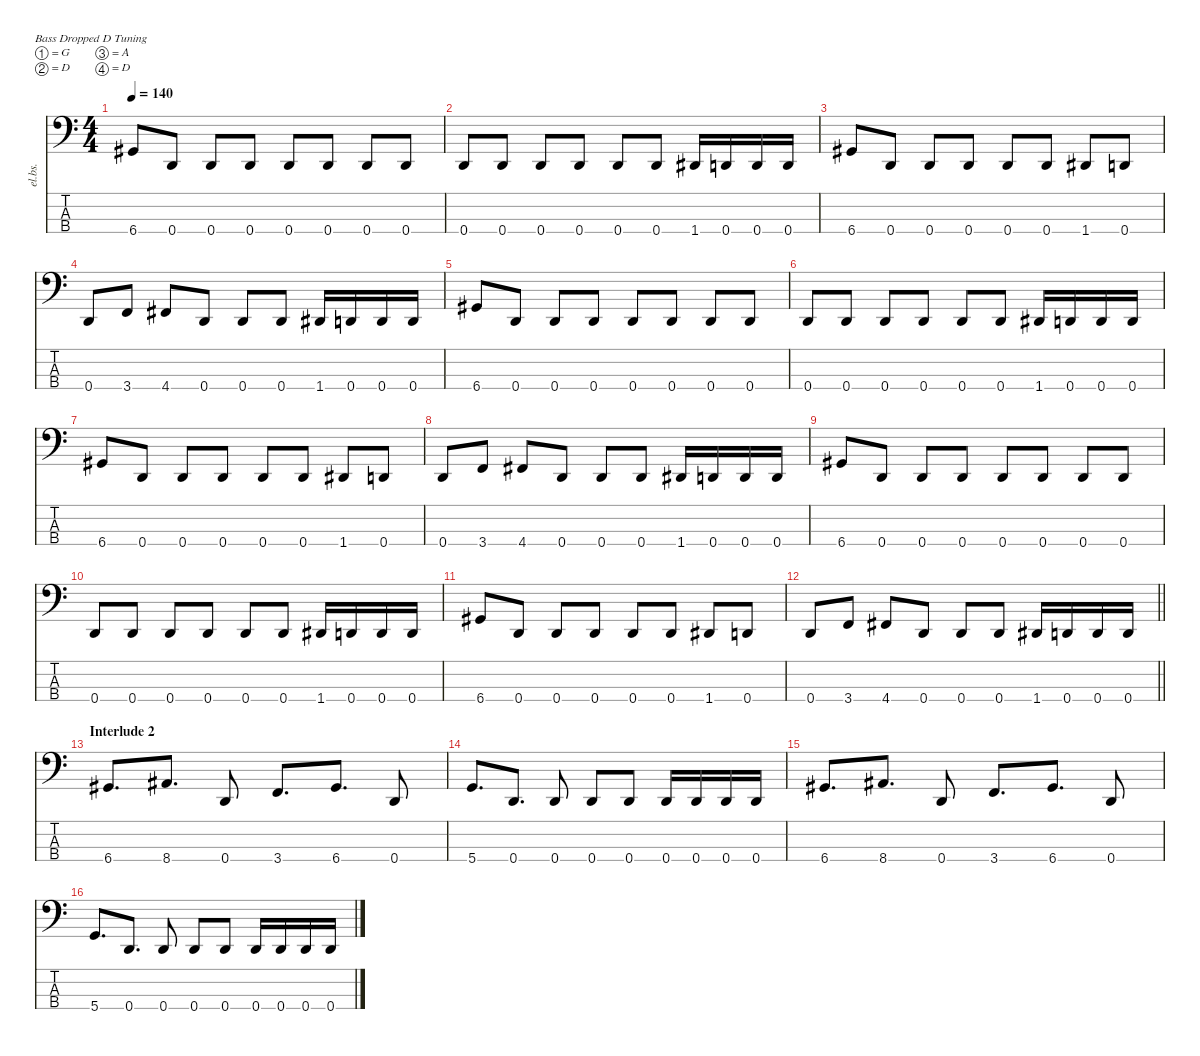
\defaultSystemsLayout 4
\hideDynamics
\bracketExtendMode nobrackets
\otherSystemsTrackNameOrientation horizontal
\track ("John Campbell" "el.bs.") {instrument electricbasspick}
\staff {score tabs}
\tuning (G2 D2 A1 D1)
\ts (4 4)
\tempo 140
\clef f4
\ks c
6.4{acc #}.8{dy f} 0.4.8 0.4.8 0.4.8 0.4.8 0.4.8 0.4.8 0.4.8 |
0.4.8 0.4.8 0.4.8 0.4.8 0.4.8 0.4.8 1.4{acc #}.16 0.4.16 0.4.16 0.4.16 |
6.4{acc #}.8 0.4.8 0.4.8 0.4.8 0.4.8 0.4.8 1.4{acc #}.8 0.4.8 |
0.4.8 3.4.8 4.4{acc #}.8 0.4.8 0.4.8 0.4.8 1.4{acc #}.16 0.4.16 0.4.16 0.4.16 |
6.4{acc #}.8 0.4.8 0.4.8 0.4.8 0.4.8 0.4.8 0.4.8 0.4.8 |
0.4.8 0.4.8 0.4.8 0.4.8 0.4.8 0.4.8 1.4{acc #}.16 0.4.16 0.4.16 0.4.16 |
6.4{acc #}.8 0.4.8 0.4.8 0.4.8 0.4.8 0.4.8 1.4{acc #}.8 0.4.8 |
0.4.8 3.4.8 4.4{acc #}.8 0.4.8 0.4.8 0.4.8 1.4{acc #}.16 0.4.16 0.4.16 0.4.16 |
6.4{acc #}.8 0.4.8 0.4.8 0.4.8 0.4.8 0.4.8 0.4.8 0.4.8 |
0.4.8 0.4.8 0.4.8 0.4.8 0.4.8 0.4.8 1.4{acc #}.16 0.4.16 0.4.16 0.4.16 |
6.4{acc #}.8 0.4.8 0.4.8 0.4.8 0.4.8 0.4.8 1.4{acc #}.8 0.4.8 |
\barLineRight lightlight
0.4.8 3.4.8 4.4{acc #}.8 0.4.8 0.4.8 0.4.8 1.4{acc #}.16 0.4.16 0.4.16 0.4.16 |
\section ("" "Interlude 2")
6.4{acc #}.8{d} 8.4{acc #}.8{d} 0.4.8 3.4.8{d} 6.4{acc #}.8{d} 0.4.8 |
5.4.8{d} 0.4.8{d} 0.4.8 0.4.8 0.4.8 0.4.16 0.4.16 0.4.16 0.4.16 |
6.4{acc #}.8{d} 8.4{acc #}.8{d} 0.4.8 3.4.8{d} 6.4{acc #}.8{d} 0.4.8 |
5.4.8{d} 0.4.8{d} 0.4.8 0.4.8 0.4.8 0.4.16 0.4.16 0.4.16 0.4.16
